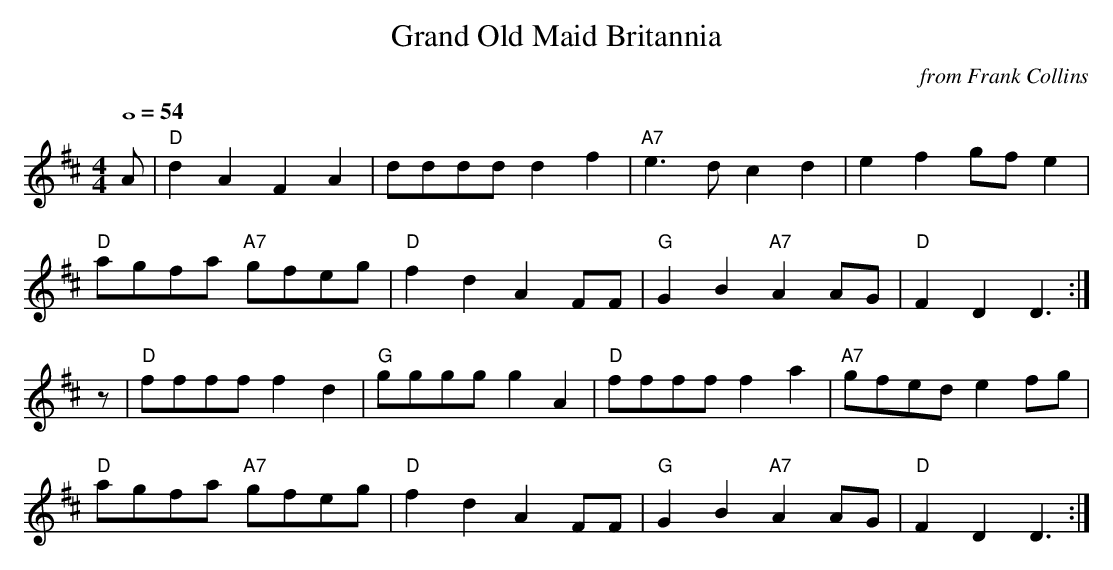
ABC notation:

X:1
T:Grand Old Maid Britannia
M:4/4
L:1/8
Q:4/4=54
C:from Frank Collins
K:D
A|"D"d2A2F2A2|dddd d2f2|"A7"e3d c2d2|e2f2gfe2|
"D"agfa "A7"gfeg|"D"f2d2A2FF|"G"G2B2 "A7"A2AG|"D"F2 D2 D3:|
z|"D"ffff f2d2|"G"gggg g2A2|"D"ffff f2a2|"A7"gfed e2fg|
"D"agfa "A7"gfeg|"D"f2d2A2FF|"G"G2B2 "A7"A2AG|"D"F2 D2 D3:|
